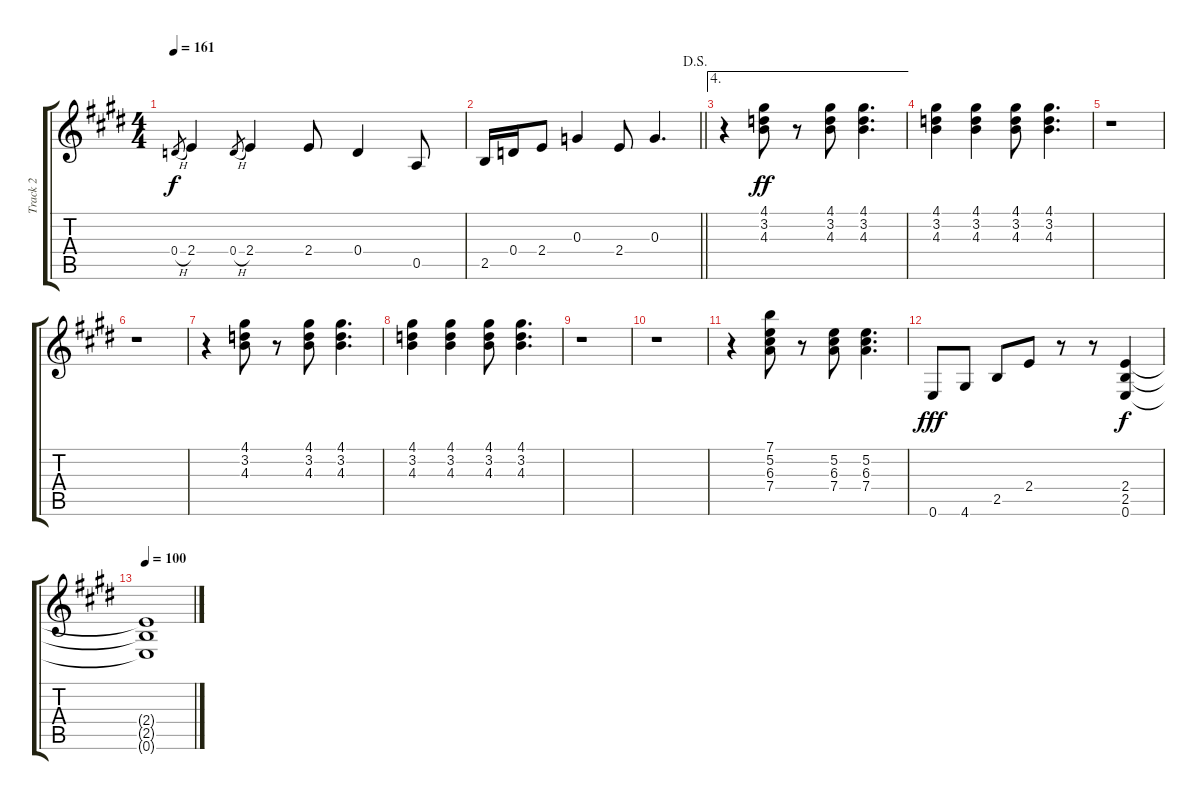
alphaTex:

\track ("Track 2" "Track 2") {instrument electricguitarclean}
\staff {score tabs}
\tuning (E4 B3 G3 D3 A2 E2) {hide}
\ts (4 4)
\tempo 161
\clef g2
\ks e
0.4{h}.8{gr dy f} 2.4.4 0.4{h}.8{gr} 2.4.4 2.4.8 0.4.4 0.5.8 |
\jump dalsegno
\barLineRight lightlight
2.5.16 0.4.16 2.4.8 0.3.4 2.4.8 0.3.4{d} |
\ae 4
r.4{balance 1} (4.1 3.2 4.3).8{dy ff} r.8 (4.1 3.2 4.3).8 (4.1 3.2 4.3).4{d} |
(4.1 3.2 4.3).4 (4.1 3.2 4.3).4 (4.1 3.2 4.3).8 (4.1 3.2 4.3).4{d} |
r.1 |
r.1 |
r.4 (4.1 3.2 4.3).8 r.8 (4.1 3.2 4.3).8 (4.1 3.2 4.3).4{d} |
(4.1 3.2 4.3).4 (4.1 3.2 4.3).4 (4.1 3.2 4.3).8 (4.1 3.2 4.3).4{d} |
r.1 |
r.1 |
r.4 (7.1 5.2 6.3 7.4).8 r.8 (5.2 6.3 7.4).8 (5.2 6.3 7.4).4{d} |
0.6.8{dy fff} 4.6.8 2.5.8 2.4.8 r.8 r.8 (2.4 2.5 0.6).4{dy f} |
\tempo 100
(2.4{t} 2.5{t} 0.6{t}).1
